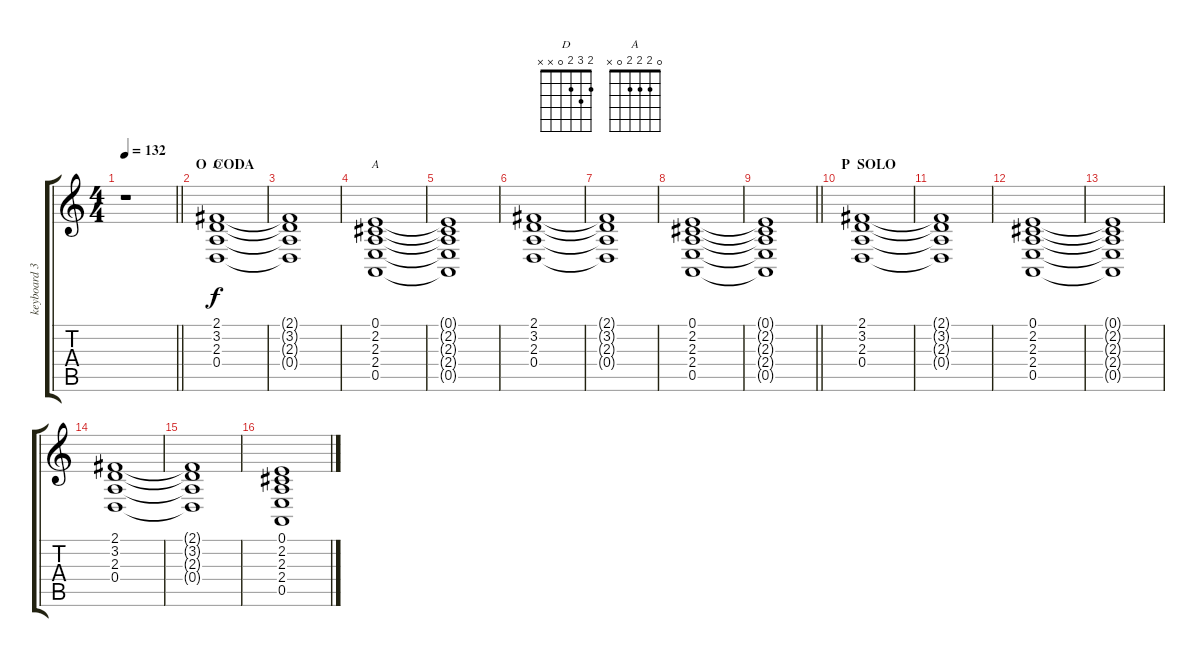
\track ("keyboard 3" "keyboard 3") {instrument electricgrandpiano}
\staff {score tabs}
\tuning (E4 B3 G3 D3 A2 E2) {hide}
\chord ("D" 2 3 2 0 x x)
\chord ("A" 0 2 2 2 0 x)
\ts (4 4)
\tempo 132
\clef g2
\barLineRight lightlight
\ks c
r.1{dy f} |
\section ("" "O  CODA")
(2.1 3.2 2.3 0.4).1{ch "D"} |
(2.1{t} 3.2{t} 2.3{t} 0.4{t}).1 |
(0.1 2.2 2.3 2.4 0.5).1{ch "A"} |
(0.1{t} 2.2{t} 2.3{t} 2.4{t} 0.5{t}).1 |
(2.1 3.2 2.3 0.4).1 |
(2.1{t} 3.2{t} 2.3{t} 0.4{t}).1 |
(0.1 2.2 2.3 2.4 0.5).1 |
\barLineRight lightlight
(0.1{t} 2.2{t} 2.3{t} 2.4{t} 0.5{t}).1 |
\section ("" "P  SOLO")
(2.1 3.2 2.3 0.4).1 |
(2.1{t} 3.2{t} 2.3{t} 0.4{t}).1 |
(0.1 2.2 2.3 2.4 0.5).1 |
(0.1{t} 2.2{t} 2.3{t} 2.4{t} 0.5{t}).1 |
(2.1 3.2 2.3 0.4).1 |
(2.1{t} 3.2{t} 2.3{t} 0.4{t}).1 |
(0.1 2.2 2.3 2.4 0.5).1
